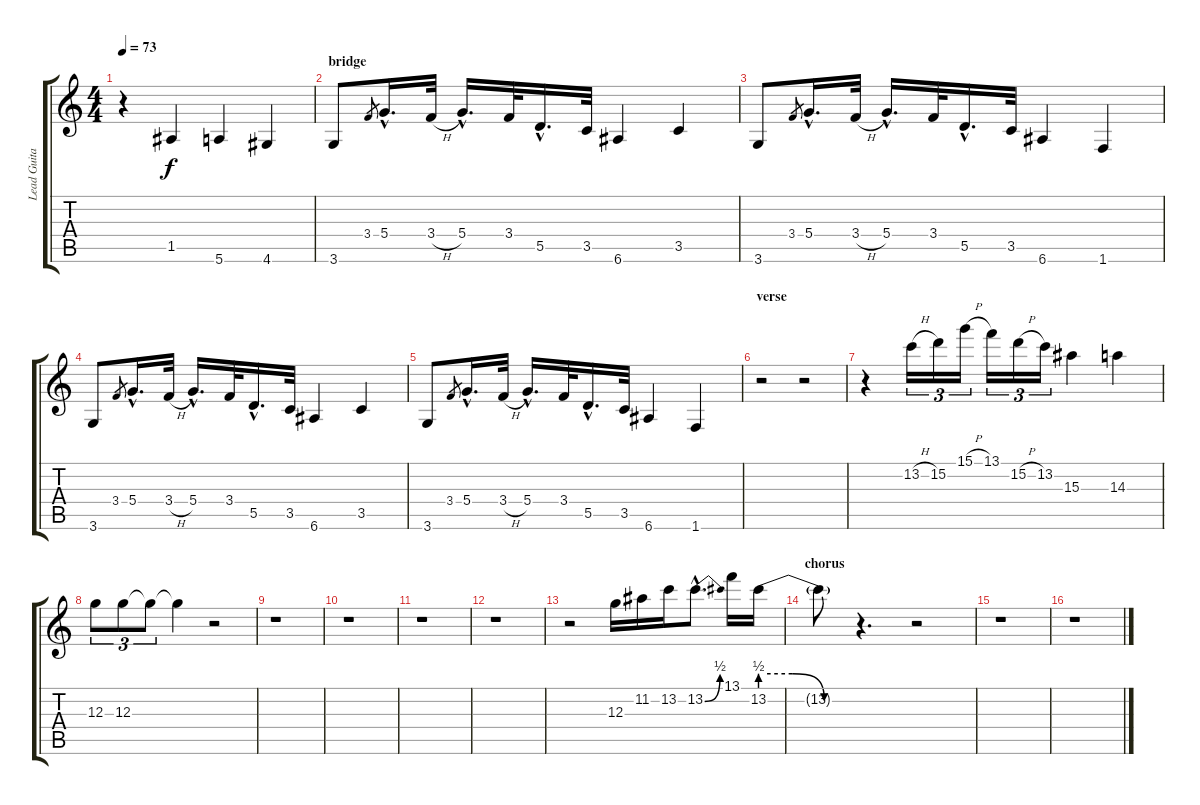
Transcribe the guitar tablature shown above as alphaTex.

\track ("Lead Guitar (Hogson)" "Lead Guita") {instrument overdrivenguitar}
\staff {score tabs}
\tuning (E4 B3 G3 D3 A2 E2) {hide}
\ts (4 4)
\tempo 73
\clef g2
\ks c
r.4{dy f} 1.5.4 5.6.4 4.6.4 |
\section ("" "bridge")
3.6.8 3.4.8{gr} 5.4{hac}.16{d} 3.4{h}.32 5.4{hac}.16{d} 3.4.32 5.5{hac}.16{d} 3.5.32 6.6.4 3.5.4 |
3.6.8 3.4.8{gr} 5.4{hac}.16{d} 3.4{h}.32 5.4{hac}.16{d} 3.4.32 5.5{hac}.16{d} 3.5.32 6.6.4 1.6.4 |
3.6.8 3.4.8{gr} 5.4{hac}.16{d} 3.4{h}.32 5.4{hac}.16{d} 3.4.32 5.5{hac}.16{d} 3.5.32 6.6.4 3.5.4 |
3.6.8 3.4.8{gr} 5.4{hac}.16{d} 3.4{h}.32 5.4{hac}.16{d} 3.4.32 5.5{hac}.16{d} 3.5.32 6.6.4 1.6.4 |
\section ("" "verse")
r.2 r.2 |
r.4 13.2{h}.16{tu (3 2)} 15.2.16{tu (3 2)} 15.1{h}.16{tu (3 2)} 13.1.16{tu (3 2)} 15.2{h}.16{tu (3 2)} 13.2.16{tu (3 2)} 15.3.4 14.3.4 |
12.3.8{tu (3 2)} 12.3.8{tu (3 2)} 12.3{t}.8{tu (3 2)} 12.3{t}.4 r.2 |
r.1 |
r.1 |
r.1 |
r.1 |
r.2 12.3.16 11.2.16 13.2.16 13.2{be (bend 0 0 60 2) hac}.8{d} 13.1.16 13.2{be (custom 0 2 20 2 40 0 60 0)}.16 |
\section ("" "chorus")
13.2{t}.8 r.4{d} r.2 |
r.1 |
r.1
